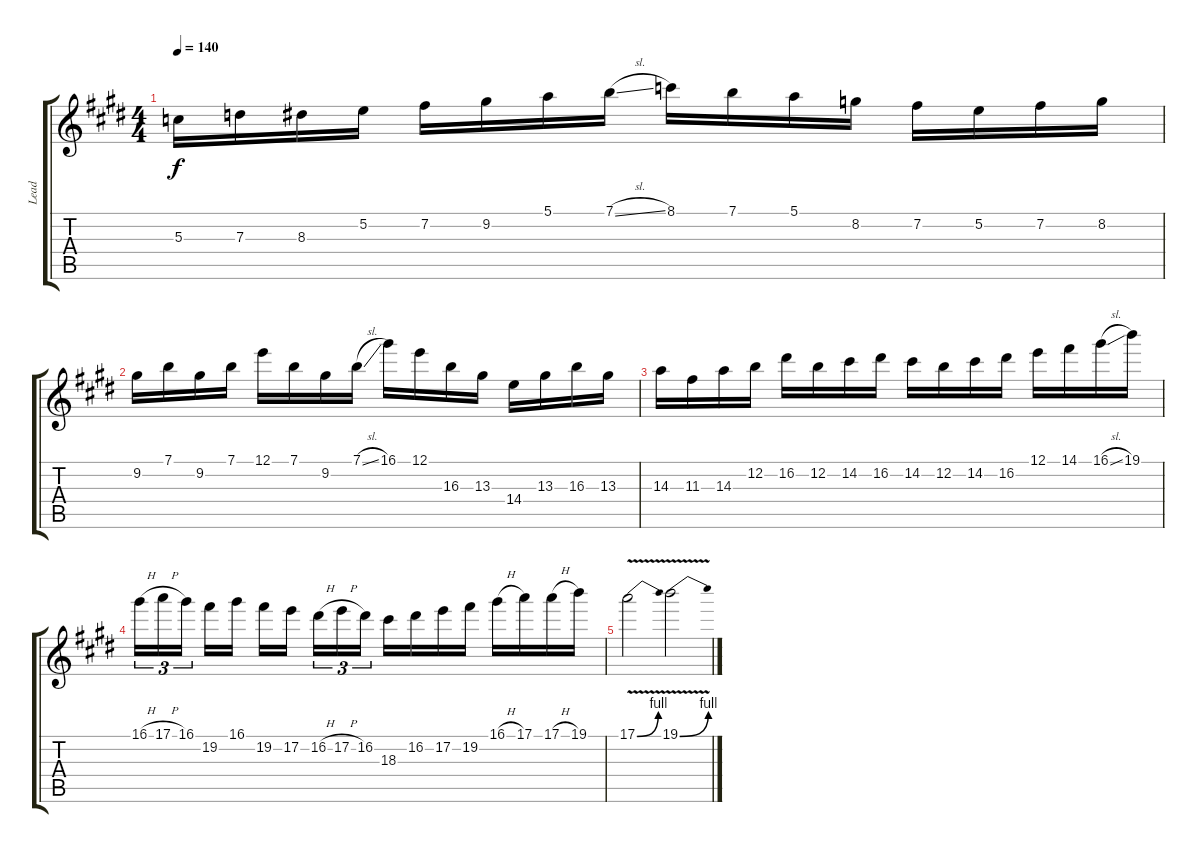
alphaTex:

\track ("Lead" "Lead") {instrument overdrivenguitar}
\staff {score tabs}
\tuning (E4 B3 G3 D3 A2 E2) {hide}
\ts (4 4)
\tempo 140
\clef g2
\ks e
5.3.16{dy f} 7.3.16 8.3.16 5.2.16 7.2.16 9.2.16 5.1.16 7.1{sl}.16 8.1.16 7.1.16 5.1.16 8.2.16 7.2.16 5.2.16 7.2.16 8.2.16 |
9.2.16 7.1.16 9.2.16 7.1.16 12.1.16 7.1.16 9.2.16 7.1{sl}.16 16.1.16 12.1.16 16.3.16 13.3.16 14.4.16 13.3.16 16.3.16 13.3.16 |
14.3.16 11.3.16 14.3.16 12.2.16 16.2.16 12.2.16 14.2.16 16.2.16 14.2.16 12.2.16 14.2.16 16.2.16 12.1.16 14.1.16 16.1{sl}.16 19.1.16 |
16.1{h}.16{tu (3 2)} 17.1{h}.16{tu (3 2)} 16.1.16{tu (3 2) beam splitsecondary} 19.2.16 16.1.16 19.2.16 17.2.16{beam splitsecondary} 16.2{h}.16{tu (3 2)} 17.2{h}.16{tu (3 2)} 16.2.16{tu (3 2)} 18.3.16 16.2.16 17.2.16 19.2.16 16.1{h}.16 17.1.16 17.1{h}.16 19.1.16 |
17.1{be (bend 0 0 60 4) v}.2 19.1{be (bend 0 0 60 4) v}.2
